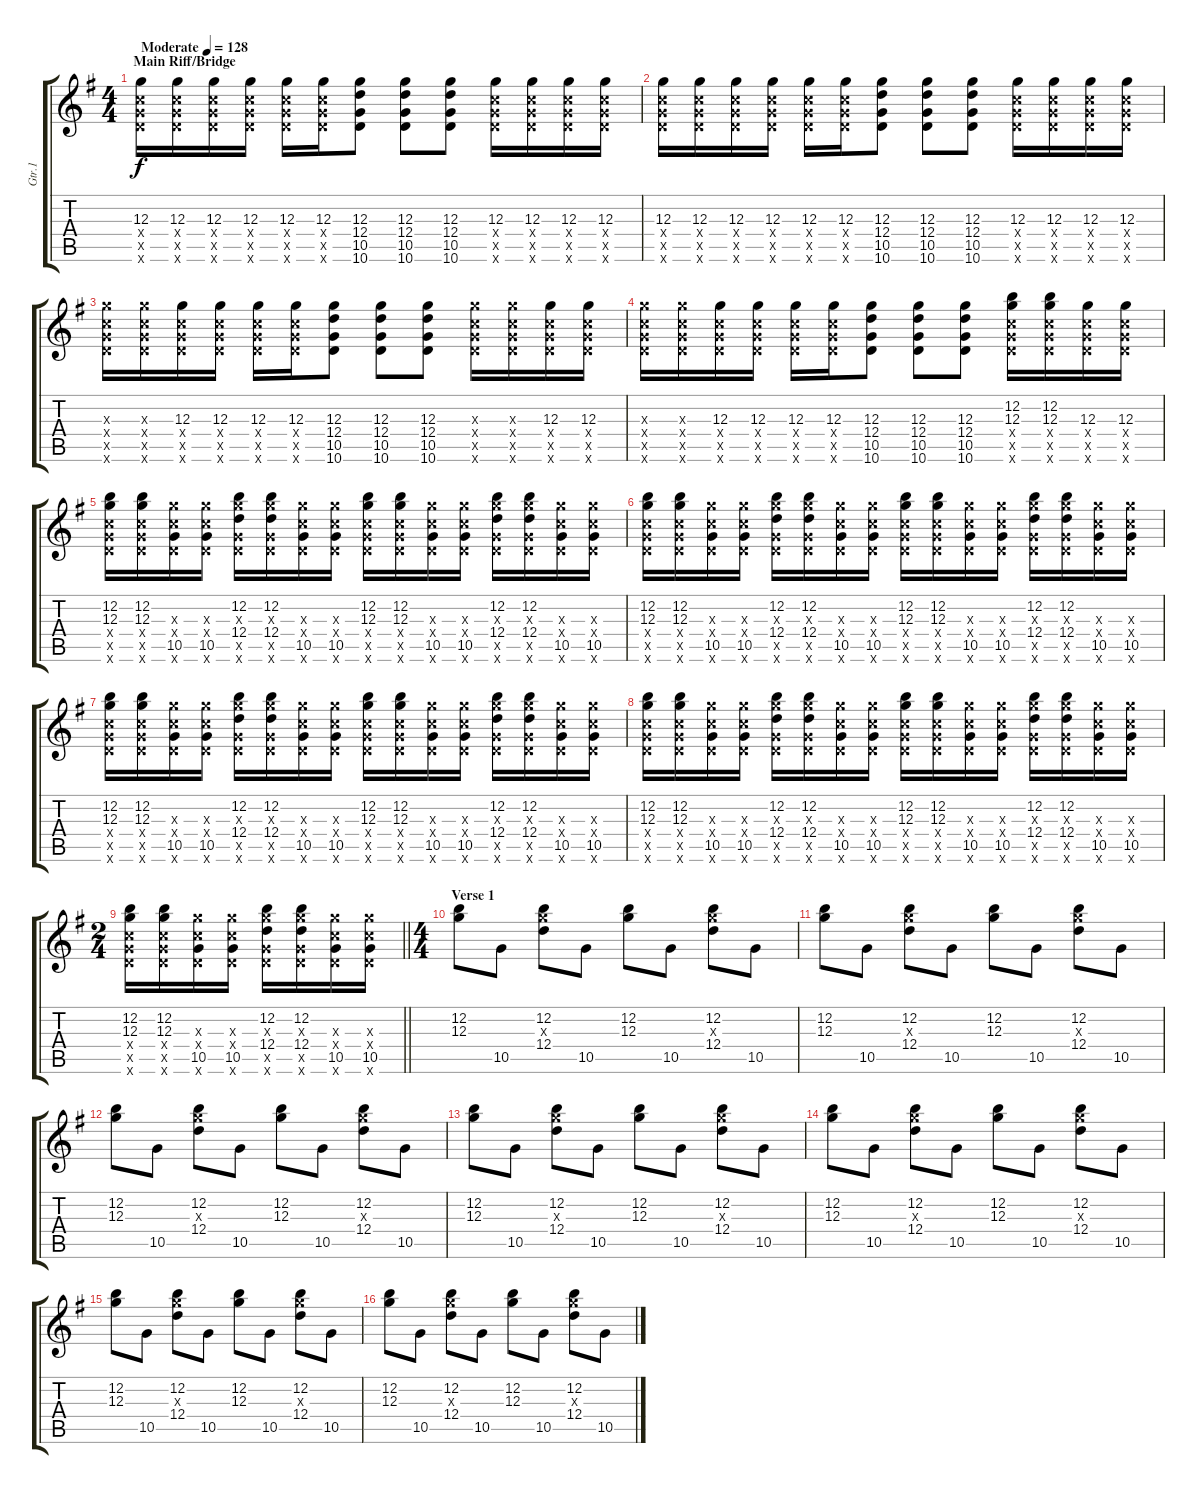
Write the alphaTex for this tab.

\track ("Gtr.1" "Gtr.1") {instrument distortionguitar}
\staff {score tabs}
\tuning (E4 B3 G3 D3 A2 E2) {hide}
\ts (4 4)
\section ("" "Main Riff/Bridge")
\tempo (128 "Moderate")
\clef g2
\ks g
(12.3 10.4{x} 10.5{x} 10.6{x}).16{dy f instrument distortionguitar} (12.3 10.4{x} 10.5{x} 10.6{x}).16 (12.3 10.4{x} 10.5{x} 10.6{x}).16 (12.3 10.4{x} 10.5{x} 10.6{x}).16 (12.3 10.4{x} 10.5{x} 10.6{x}).16 (12.3 10.4{x} 10.5{x} 10.6{x}).16 (12.3 12.4 10.5 10.6).8 (12.3 12.4 10.5 10.6).8 (12.3 12.4 10.5 10.6).8 (12.3 10.4{x} 10.5{x} 10.6{x}).16 (12.3 10.4{x} 10.5{x} 10.6{x}).16 (12.3 10.4{x} 10.5{x} 10.6{x}).16 (12.3 10.4{x} 10.5{x} 10.6{x}).16 |
(12.3 10.4{x} 10.5{x} 10.6{x}).16 (12.3 10.4{x} 10.5{x} 10.6{x}).16 (12.3 10.4{x} 10.5{x} 10.6{x}).16 (12.3 10.4{x} 10.5{x} 10.6{x}).16 (12.3 10.4{x} 10.5{x} 10.6{x}).16 (12.3 10.4{x} 10.5{x} 10.6{x}).16 (12.3 12.4 10.5 10.6).8 (12.3 12.4 10.5 10.6).8 (12.3 12.4 10.5 10.6).8 (12.3 10.4{x} 10.5{x} 10.6{x}).16 (12.3 10.4{x} 10.5{x} 10.6{x}).16 (12.3 10.4{x} 10.5{x} 10.6{x}).16 (12.3 10.4{x} 10.5{x} 10.6{x}).16 |
(12.3{x} 10.4{x} 10.5{x} 10.6{x}).16 (12.3{x} 10.4{x} 10.5{x} 10.6{x}).16 (12.3 10.4{x} 10.5{x} 10.6{x}).16 (12.3 10.4{x} 10.5{x} 10.6{x}).16 (12.3 10.4{x} 10.5{x} 10.6{x}).16 (12.3 10.4{x} 10.5{x} 10.6{x}).16 (12.3 12.4 10.5 10.6).8 (12.3 12.4 10.5 10.6).8 (12.3 12.4 10.5 10.6).8 (12.3{x} 10.4{x} 10.5{x} 10.6{x}).16 (12.3{x} 10.4{x} 10.5{x} 10.6{x}).16 (12.3 10.4{x} 10.5{x} 10.6{x}).16 (12.3 10.4{x} 10.5{x} 10.6{x}).16 |
(12.3{x} 10.4{x} 10.5{x} 10.6{x}).16 (12.3{x} 10.4{x} 10.5{x} 10.6{x}).16 (12.3 10.4{x} 10.5{x} 10.6{x}).16 (12.3 10.4{x} 10.5{x} 10.6{x}).16 (12.3 10.4{x} 10.5{x} 10.6{x}).16 (12.3 10.4{x} 10.5{x} 10.6{x}).16 (12.3 12.4 10.5 10.6).8 (12.3 12.4 10.5 10.6).8 (12.3 12.4 10.5 10.6).8 (12.2 12.3 10.4{x} 10.5{x} 10.6{x}).16 (12.2 12.3 10.4{x} 10.5{x} 10.6{x}).16 (12.3 10.4{x} 10.5{x} 10.6{x}).16 (12.3 10.4{x} 10.5{x} 10.6{x}).16 |
(12.2 12.3 10.4{x} 10.5{x} 10.6{x}).16 (12.2 12.3 10.4{x} 10.5{x} 10.6{x}).16 (12.3{x} 10.4{x} 10.5 10.6{x}).16 (12.3{x} 10.4{x} 10.5 10.6{x}).16 (12.2 12.3{x} 12.4 10.5{x} 10.6{x}).16 (12.2 12.3{x} 12.4 10.5{x} 10.6{x}).16 (12.3{x} 10.4{x} 10.5 10.6{x}).16 (12.3{x} 10.4{x} 10.5 10.6{x}).16 (12.2 12.3 10.4{x} 10.5{x} 10.6{x}).16 (12.2 12.3 10.4{x} 10.5{x} 10.6{x}).16 (12.3{x} 10.4{x} 10.5 10.6{x}).16 (12.3{x} 10.4{x} 10.5 10.6{x}).16 (12.2 12.3{x} 12.4 10.5{x} 10.6{x}).16 (12.2 12.3{x} 12.4 10.5{x} 10.6{x}).16 (12.3{x} 10.4{x} 10.5 10.6{x}).16 (12.3{x} 10.4{x} 10.5 10.6{x}).16 |
(12.2 12.3 10.4{x} 10.5{x} 10.6{x}).16 (12.2 12.3 10.4{x} 10.5{x} 10.6{x}).16 (12.3{x} 10.4{x} 10.5 10.6{x}).16 (12.3{x} 10.4{x} 10.5 10.6{x}).16 (12.2 12.3{x} 12.4 10.5{x} 10.6{x}).16 (12.2 12.3{x} 12.4 10.5{x} 10.6{x}).16 (12.3{x} 10.4{x} 10.5 10.6{x}).16 (12.3{x} 10.4{x} 10.5 10.6{x}).16 (12.2 12.3 10.4{x} 10.5{x} 10.6{x}).16 (12.2 12.3 10.4{x} 10.5{x} 10.6{x}).16 (12.3{x} 10.4{x} 10.5 10.6{x}).16 (12.3{x} 10.4{x} 10.5 10.6{x}).16 (12.2 12.3{x} 12.4 10.5{x} 10.6{x}).16 (12.2 12.3{x} 12.4 10.5{x} 10.6{x}).16 (12.3{x} 10.4{x} 10.5 10.6{x}).16 (12.3{x} 10.4{x} 10.5 10.6{x}).16 |
(12.2 12.3 10.4{x} 10.5{x} 10.6{x}).16 (12.2 12.3 10.4{x} 10.5{x} 10.6{x}).16 (12.3{x} 10.4{x} 10.5 10.6{x}).16 (12.3{x} 10.4{x} 10.5 10.6{x}).16 (12.2 12.3{x} 12.4 10.5{x} 10.6{x}).16 (12.2 12.3{x} 12.4 10.5{x} 10.6{x}).16 (12.3{x} 10.4{x} 10.5 10.6{x}).16 (12.3{x} 10.4{x} 10.5 10.6{x}).16 (12.2 12.3 10.4{x} 10.5{x} 10.6{x}).16 (12.2 12.3 10.4{x} 10.5{x} 10.6{x}).16 (12.3{x} 10.4{x} 10.5 10.6{x}).16 (12.3{x} 10.4{x} 10.5 10.6{x}).16 (12.2 12.3{x} 12.4 10.5{x} 10.6{x}).16 (12.2 12.3{x} 12.4 10.5{x} 10.6{x}).16 (12.3{x} 10.4{x} 10.5 10.6{x}).16 (12.3{x} 10.4{x} 10.5 10.6{x}).16 |
(12.2 12.3 10.4{x} 10.5{x} 10.6{x}).16 (12.2 12.3 10.4{x} 10.5{x} 10.6{x}).16 (12.3{x} 10.4{x} 10.5 10.6{x}).16 (12.3{x} 10.4{x} 10.5 10.6{x}).16 (12.2 12.3{x} 12.4 10.5{x} 10.6{x}).16 (12.2 12.3{x} 12.4 10.5{x} 10.6{x}).16 (12.3{x} 10.4{x} 10.5 10.6{x}).16 (12.3{x} 10.4{x} 10.5 10.6{x}).16 (12.2 12.3 10.4{x} 10.5{x} 10.6{x}).16 (12.2 12.3 10.4{x} 10.5{x} 10.6{x}).16 (12.3{x} 10.4{x} 10.5 10.6{x}).16 (12.3{x} 10.4{x} 10.5 10.6{x}).16 (12.2 12.3{x} 12.4 10.5{x} 10.6{x}).16 (12.2 12.3{x} 12.4 10.5{x} 10.6{x}).16 (12.3{x} 10.4{x} 10.5 10.6{x}).16 (12.3{x} 10.4{x} 10.5 10.6{x}).16 |
\ts (2 4)
\barLineRight lightlight
(12.2 12.3 10.4{x} 10.5{x} 10.6{x}).16 (12.2 12.3 10.4{x} 10.5{x} 10.6{x}).16 (12.3{x} 10.4{x} 10.5 10.6{x}).16 (12.3{x} 10.4{x} 10.5 10.6{x}).16 (12.2 12.3{x} 12.4 10.5{x} 10.6{x}).16 (12.2 12.3{x} 12.4 10.5{x} 10.6{x}).16 (12.3{x} 10.4{x} 10.5 10.6{x}).16 (12.3{x} 10.4{x} 10.5 10.6{x}).16 |
\ts (4 4)
\section ("" "Verse 1")
(12.2 12.3).8 10.5.8 (12.2 12.3{x} 12.4).8 10.5.8 (12.2 12.3).8 10.5.8 (12.2 12.3{x} 12.4).8 10.5.8 |
(12.2 12.3).8 10.5.8 (12.2 12.3{x} 12.4).8 10.5.8 (12.2 12.3).8 10.5.8 (12.2 12.3{x} 12.4).8 10.5.8 |
(12.2 12.3).8 10.5.8 (12.2 12.3{x} 12.4).8 10.5.8 (12.2 12.3).8 10.5.8 (12.2 12.3{x} 12.4).8 10.5.8 |
(12.2 12.3).8 10.5.8 (12.2 12.3{x} 12.4).8 10.5.8 (12.2 12.3).8 10.5.8 (12.2 12.3{x} 12.4).8 10.5.8 |
(12.2 12.3).8 10.5.8 (12.2 12.3{x} 12.4).8 10.5.8 (12.2 12.3).8 10.5.8 (12.2 12.3{x} 12.4).8 10.5.8 |
(12.2 12.3).8 10.5.8 (12.2 12.3{x} 12.4).8 10.5.8 (12.2 12.3).8 10.5.8 (12.2 12.3{x} 12.4).8 10.5.8 |
(12.2 12.3).8 10.5.8 (12.2 12.3{x} 12.4).8 10.5.8 (12.2 12.3).8 10.5.8 (12.2 12.3{x} 12.4).8 10.5.8
